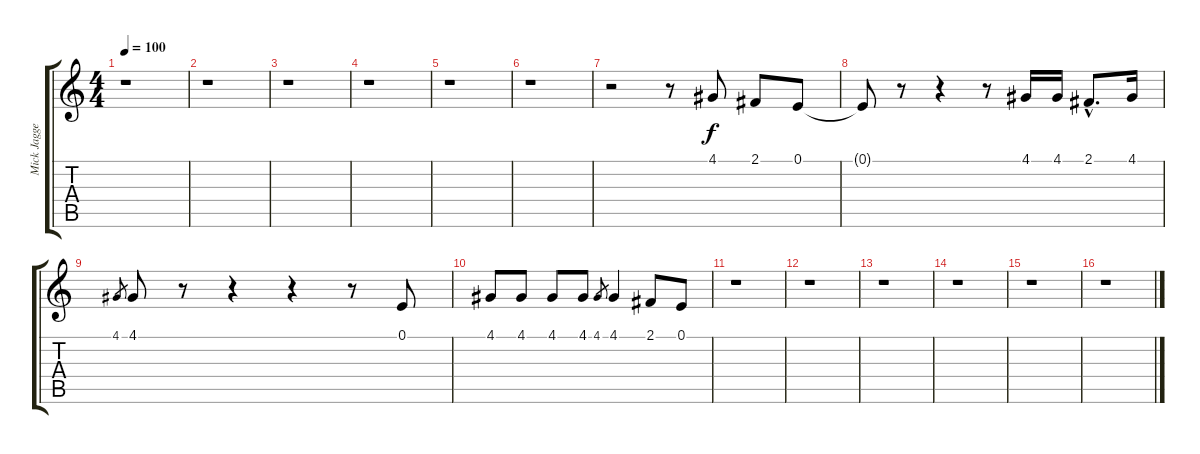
\track ("Mick Jagger" "Mick Jagge") {instrument voiceoohs}
\staff {score tabs}
\tuning (E4 B3 G3 D3 A2 E2) {hide}
\ts (4 4)
\tempo 100
\clef g2
\ks c
r.1{dy f} |
r.1 |
r.1 |
r.1 |
r.1 |
r.1 |
r.2 r.8 4.1.8 2.1.8 0.1.8 |
0.1{t}.8 r.8 r.4 r.8 4.1.16 4.1.16 2.1{hac}.8{d} 4.1.16 |
4.1.8{gr} 4.1.8 r.8 r.4 r.4 r.8 0.1.8 |
4.1.8 4.1.8 4.1.8 4.1.8 4.1.8{gr} 4.1.4 2.1.8 0.1.8 |
r.1 |
r.1 |
r.1 |
r.1 |
r.1 |
r.1
